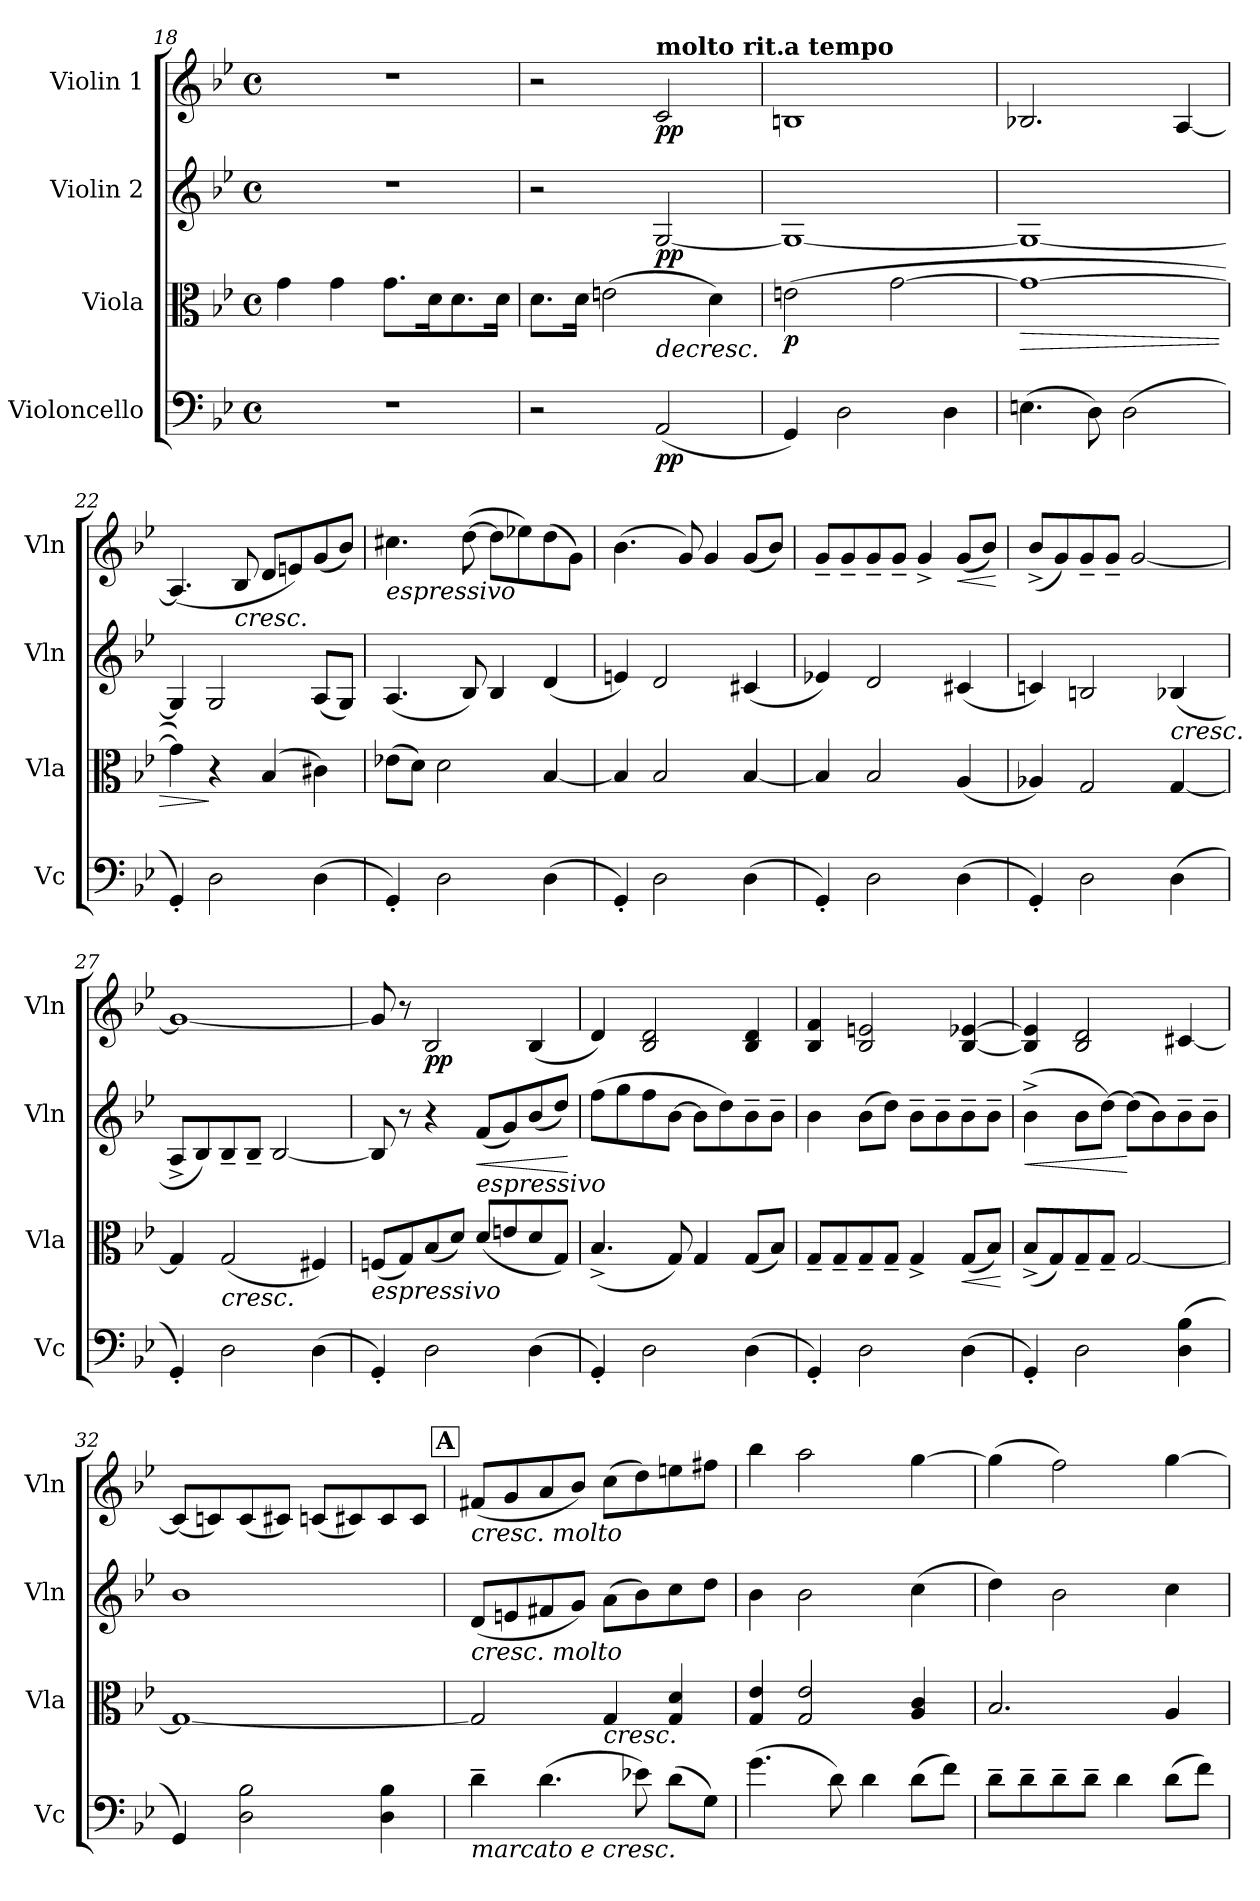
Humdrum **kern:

**kern	**dynam	**kern	**dynam	**kern	**dynam	**kern	**dynam
*part4	*part4	*part3	*part3	*part2	*part2	*part1	*part1
*staff4	*staff4	*staff3	*staff3	*staff2	*staff2	*staff1	*staff1
*I"Violoncello	*	*I"Viola	*	*I"Violin 2	*	*I"Violin 1	*
*I'Vc	*	*I'Vla	*	*I'Vln	*	*I'Vln	*
*clefF4	*	*clefC3	*	*clefG2	*	*clefG2	*
*k[b-e-]	*	*k[b-e-]	*	*k[b-e-]	*	*k[b-e-]	*
*M4/4	*	*M4/4	*	*M4/4	*	*M4/4	*
*met(c)	*	*met(c)	*	*met(c)	*	*met(c)	*
=18	=18	=18	=18	=18	=18	=18	=18
1r	.	4g\	.	1r	.	1r	.
.	.	4g\	.	.	.	.	.
.	.	8.g\L	.	.	.	.	.
.	.	16d\K	.	.	.	.	.
.	.	8.d\	.	.	.	.	.
.	.	16d\Jk	.	.	.	.	.
=19	=19	=19	=19	=19	=19	=19	=19
*	*	*^	*	*	*	*	*
2r	.	8.d\L	4ryy	.	2r	.	2r	.
.	.	16d\Jk	.	.	.	.	.	.
.	.	(>2en\	4ryy	.	.	.	.	.
!	!	!	!	!	!	!	!LO:TX:a:B:t=molto rit.	!
!	!LO:DY:b	!	!	!LO:HP:b	!	!LO:DY:b	!	!LO:DY:b
(<2AA/	pp	.	4ryy	>	[2G/	pp	2c/	pp
.	.	4d\)	4ryy	.	.	.	.	.
!!LO:PB:g=z
=20	=20	=20	=20	=20	=20	=20	=20	=20
!	!	!	!	!	!	!	!LO:TX:a:B:t=a tempo	!
!	!	!	!	!LO:DY:b	!	!	!	!
*	*	*v	*v	*	*	*	*	*
4GG/)	.	(>2en\	p	1G_	.	1Bn	.
2D\	.	.	.	.	.	.	.
.	.	[2g\	.	.	.	.	.
4D\	.	.	.	.	.	.	.
=21	=21	=21	=21	=21	=21	=21	=21
!	!	!	!LO:HP:b	!	!	!	!
(>4.En\	.	1g_	>	1G_	.	2.B-X/	.
8D\)	.	.	.	.	.	.	.
(>2D\	.	.	.	.	.	.	.
.	.	.	.	.	.	[4A/	.
=22	=22	=22	=22	=22	=22	=22	=22
4GG'/)	.	4g\])	.	4G/]	.	(<4.A/]	.
2D\	.	4r	]	2G/	.	.	.
!	!	!	!	!	!	!	!LO:HP:b
.	.	.	.	.	.	8B-/	<
.	.	(>4B-/	.	.	.	8d/L	.
.	.	.	.	.	.	8en/)	.
(>4D\	.	4c#X\)	.	(<8A/L	.	(<8g/	.
.	.	.	.	8G/J)	.	8b-/J)	.
=23	=23	=23	=23	=23	=23	=23	=23
!	!	!	!	!	!	!LO:TX:b:i:t=espressivo	!
!	!LO:DY:b	!	!LO:DY:b	!	!LO:DY:b	!	!
4GG'/)	other-dynamics	(>8e-X\L	other-dynamics	(<4.A/	other-dynamics	4.cc#X\	.
.	.	8d\J)	.	.	.	.	.
2D\	.	2d\	.	.	.	.	.
.	.	.	.	8B-/)	.	(>[8dd\	.
.	.	.	.	4B-/	.	8dd\L]	.
.	.	.	.	.	.	8ee-X\)	.
(>4D\	.	[4B-/	.	(<4d/	.	(>8dd\	.
.	.	.	.	.	.	8g\J)	.
!!LO:LB:g=z
=24	=24	=24	=24	=24	=24	=24	=24
4GG'/)	.	4B-/]	.	4en/)	.	(>4.b-\	.
2D\	.	2B-/	.	2d/	.	.	.
.	.	.	.	.	.	8g/)	.
.	.	.	.	.	.	4g/	.
(>4D\	.	[4B-/	.	(<4c#X/	.	(<8g/L	.
.	.	.	.	.	.	8b-/J)	.
=25	=25	=25	=25	=25	=25	=25	=25
4GG'/)	.	4B-/]	.	4e-X/)	.	8g~/L	.
.	.	.	.	.	.	8g~/	.
2D\	.	2B-/	.	2d/	.	8g~/	.
.	.	.	.	.	.	8g~/J	.
.	.	.	.	.	.	4g^/	.
!	!	!	!	!	!	!	!LO:HP:b
(>4D\	.	(<4A/	.	(<4c#X/	.	(<8g/L	<
.	.	.	.	.	.	8b-/J)	.
.	.	.	.	.	.	.	[
=26	=26	=26	=26	=26	=26	=26	=26
4GG'/)	.	4A-X/)	.	4cn/)	.	(<8b-^/L	.
.	.	.	.	.	.	8g/)	.
2D\	.	2G/	.	2Bn/	.	8g~/	.
.	.	.	.	.	.	8g~/J	.
.	.	.	.	.	.	[2g/	.
!	!	!	!	!	!LO:HP:b	!	!
(>4D\	.	[4G/	.	(<4B-X/	<	.	.
=27	=27	=27	=27	=27	=27	=27	=27
4GG'/)	.	4G/]	.	8A^/L	.	1g_	.
.	.	.	.	8B-/)	.	.	.
!	!	!	!LO:HP:b	!	!	!	!
2D\	.	(<2G/	<	8B-~/	.	.	.
.	.	.	.	8B-~/J	.	.	.
.	.	.	.	[2B-/	.	.	.
(>4D\	.	4F#X/)	.	.	.	.	.
.	.	.	.	.	.	.	[
!!LO:LB:g=z
=28	=28	=28	=28	=28	=28	=28	=28
!	!	!LO:TX:b:i:t=espressivo	!	!	!	!	!
4GG'/)	.	(<8Fn/L	.	8B-/]	.	8g/]	.
.	.	8G/)	.	8r	.	8r	.
!	!	!	!	!	!	!	!LO:DY:b
2D\	.	(<8B-/	.	4r	.	2B-/	pp
.	.	8d/J)	.	.	.	.	.
!	!	!	!	!LO:TX:b:i:t=espressivo	!	!	!
!	!	!	!	!	!LO:HP:b	!	!
.	.	(<8d/L	]	(<8f/L	<	.	.
.	.	8en/	.	8g/)	.	.	.
(>4D\	.	8d/	.	(<8b-/	.	(<4B-/	.
.	.	8G/J)	.	8dd/J)	.	.	.
.	.	.	.	.	[	.	.
=29	=29	=29	=29	=29	=29	=29	=29
4GG'/)	.	(<4.B-^/	.	(>8ff\L	.	4d/)	.
.	.	.	.	8gg\	.	.	.
2D\	.	.	.	8ff\	.	2B-/ 2d/	.
.	.	8G/)	.	[8b-\J	.	.	.
.	.	4G/	.	8b-\L]	.	.	.
.	.	.	.	8dd\)	.	.	.
(>4D\	.	(<8G/L	.	8b-~\	.	4B-/ 4d/	.
.	.	8B-/J)	.	8b-~\J	.	.	.
=30	=30	=30	=30	=30	=30	=30	=30
4GG'/)	.	8G~/L	.	4b-\	.	4B-/ 4f/	.
.	.	8G~/	.	.	.	.	.
2D\	.	8G~/	.	(>8b-\L	.	2B-/ 2en/	.
.	.	8G~/J	.	8dd\J)	.	.	.
.	.	4G^/	.	8b-~\L	.	.	.
.	.	.	.	8b-~\	.	.	.
!	!	!	!LO:HP:b	!	!	!	!
(>4D\	.	(<8G/L	<	8b-~\	.	[4B-/ [4e-X/	.
.	.	8B-/J)	.	8b-~\J	.	.	.
.	.	.	[	.	.	.	.
=31	=31	=31	=31	=31	=31	=31	=31
!	!	!	!	!	!LO:HP:b	!	!
4GG'/)	.	(<8B-^/L	.	(>4b-^\	<	4B-/] 4e-/]	.
.	.	8G/)	.	.	.	.	.
2D\	.	8G~/	.	8b-\L	.	2B-/ 2d/	.
.	.	8G~/J	.	[8dd\J)	.	.	.
.	.	[2G/	[	(>8dd\L]	[	.	.
.	.	.	.	8b-\)	.	.	.
(>4D\ 4B-\	.	.	.	8b-~\	.	[4c#X/	.
.	.	.	.	8b-~\J	.	.	.
.	.	.	.	.	[	.	.
!!LO:LB:g=z
=32	=32	=32	=32	=32	=32	=32	=32
4GG/)	.	1G_	.	1b-	.	(<8c#/L]	.
.	.	.	.	.	.	8cn/)	.
2D\ 2B-\	.	.	.	.	.	(<8c/	.
.	.	.	.	.	.	8c#X/J)	.
.	.	.	.	.	.	(<8cn/L	.
.	.	.	.	.	.	8c#X/)	.
4D\ 4B-\	.	.	.	.	.	8c#/	.
.	.	.	.	.	.	8c#/J	.
!!LO:REH:place=s1:a:B:fs=14:t=A
=33	=33	=33	=33	=33	=33	=33	=33
!	!	!	!	!	!	!LO:TX:b:i:t=cresc. molto	!
!	!	!	!	!LO:TX:b:i:t=cresc. molto	!	!	!
!LO:TX:b:i:t=marcato e cresc.	!	!	!	!	!	!	!
4d~\	.	2G/]	.	(<8d/L	.	(<8f#X/L	.
.	.	.	.	8en/	.	8g/	.
(>4.d\	.	.	.	8f#X/	.	8a/	.
.	.	.	.	8g/J)	.	8b-/J)	.
!	!	!LO:TX:b:i:t=cresc.	!	!	!	!	!
.	.	4G/	.	(>8a\L	.	(>8cc\L	.
8e-X\)	.	.	.	8b-\)	.	8dd\)	.
(>8d\L	.	4G/ 4d/	.	8cc\	.	8een\	.
8G\J)	.	.	.	8dd\J	.	8ff#X\J	.
=34	=34	=34	=34	=34	=34	=34	=34
(>4.g\	.	4G/ 4e-/	.	4b-\	.	4bb-\	.
.	.	2G/ 2e-/	.	2b-\	.	2aa\	.
8d\)	.	.	.	.	.	.	.
4d\	.	.	.	.	.	.	.
(>8d\L	.	4A/ 4c/	.	(>4cc\	.	[4gg\	.
8f\J)	.	.	.	.	.	.	.
=35	=35	=35	=35	=35	=35	=35	=35
8d~\L	.	2.B-/	.	4dd\)	.	(>4gg\]	.
8d~\	.	.	.	.	.	.	.
8d~\	.	.	.	2b-\	.	2ff\)	.
8d~\J	.	.	.	.	.	.	.
4d\	.	.	.	.	.	.	.
(>8d\L	.	4A/	.	4cc\	.	[4gg\	.
8f\J)	.	.	.	.	.	.	.
=	=	=	=	=	=	=	=
*-	*-	*-	*-	*-	*-	*-	*-
